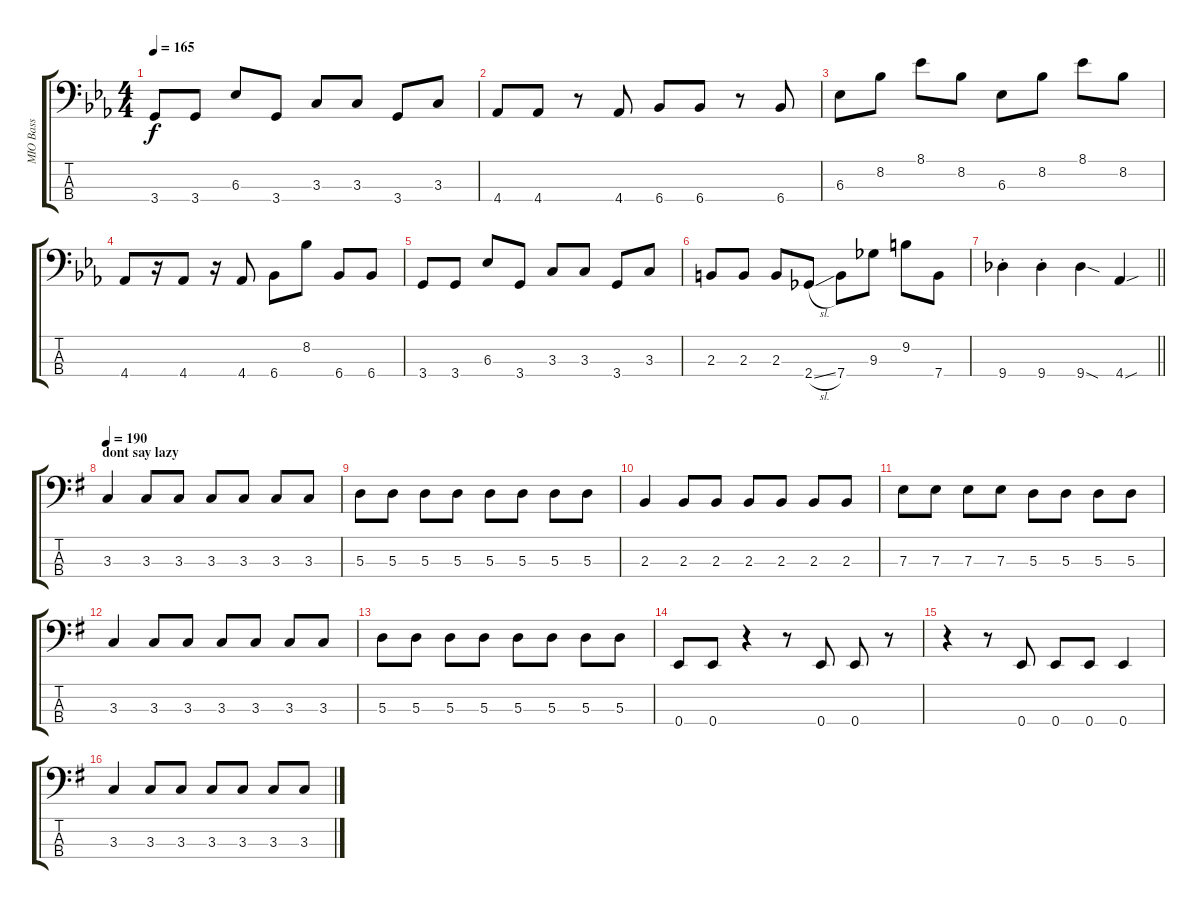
\track ("MIO Bass" "MIO Bass") {instrument electricbassfinger}
\staff {score tabs}
\tuning (G2 D2 A1 E1) {hide}
\ts (4 4)
\tempo 165
\clef f4
\ks eb
3.4.8{dy f} 3.4.8 6.3.8 3.4.8 3.3.8 3.3.8 3.4.8 3.3.8 |
4.4.8 4.4.8 r.8 4.4.8 6.4.8 6.4.8 r.8 6.4.8 |
6.3.8 8.2.8 8.1.8 8.2.8 6.3.8 8.2.8 8.1.8 8.2.8 |
4.4.8 r.16 4.4.8 r.16 4.4.8 6.4.8 8.2.8 6.4.8 6.4.8 |
3.4.8 3.4.8 6.3.8 3.4.8 3.3.8 3.3.8 3.4.8 3.3.8 |
2.3.8 2.3.8 2.3.8 2.4{sl}.8 7.4.8 9.3.8 9.2.8 7.4.8 |
\barLineRight lightlight
9.4{st}.4 9.4{st}.4 9.4{sod}.4 4.4{sou}.4 |
\section ("" "dont say lazy")
\tempo 190
\ks g
3.3.4 3.3.8 3.3.8 3.3.8 3.3.8 3.3.8 3.3.8 |
5.3.8 5.3.8 5.3.8 5.3.8 5.3.8 5.3.8 5.3.8 5.3.8 |
2.3.4 2.3.8 2.3.8 2.3.8 2.3.8 2.3.8 2.3.8 |
7.3.8 7.3.8 7.3.8 7.3.8 5.3.8 5.3.8 5.3.8 5.3.8 |
3.3.4 3.3.8 3.3.8 3.3.8 3.3.8 3.3.8 3.3.8 |
5.3.8 5.3.8 5.3.8 5.3.8 5.3.8 5.3.8 5.3.8 5.3.8 |
0.4.8 0.4.8 r.4 r.8 0.4.8 0.4.8 r.8 |
r.4 r.8 0.4.8 0.4.8 0.4.8 0.4.4 |
3.3.4 3.3.8 3.3.8 3.3.8 3.3.8 3.3.8 3.3.8
